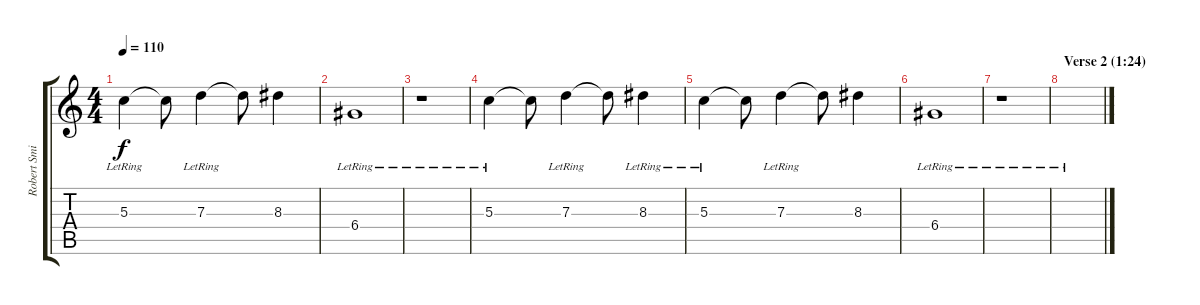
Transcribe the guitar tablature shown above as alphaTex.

\track ("Robert Smith (lead guitar)" "Robert Smi") {instrument overdrivenguitar}
\staff {score tabs}
\tuning (E4 B3 G3 D3 A2 E2) {hide}
\ts (4 4)
\tempo 110
\clef g2
\ks c
5.3{lr}.4{dy f} 5.3{t}.8 7.3{lr}.4 7.3{t}.8 8.3.4 |
6.4{lr}.1 |
r.1 |
5.3{lr}.4 5.3{t}.8 7.3{lr}.4 7.3{t}.8 8.3{lr}.4 |
5.3{lr}.4 5.3{t}.8 7.3{lr}.4 7.3{t}.8 8.3.4 |
6.4{lr}.1 |
r.1 |
\section ("" "Verse 2 (1:24)")
